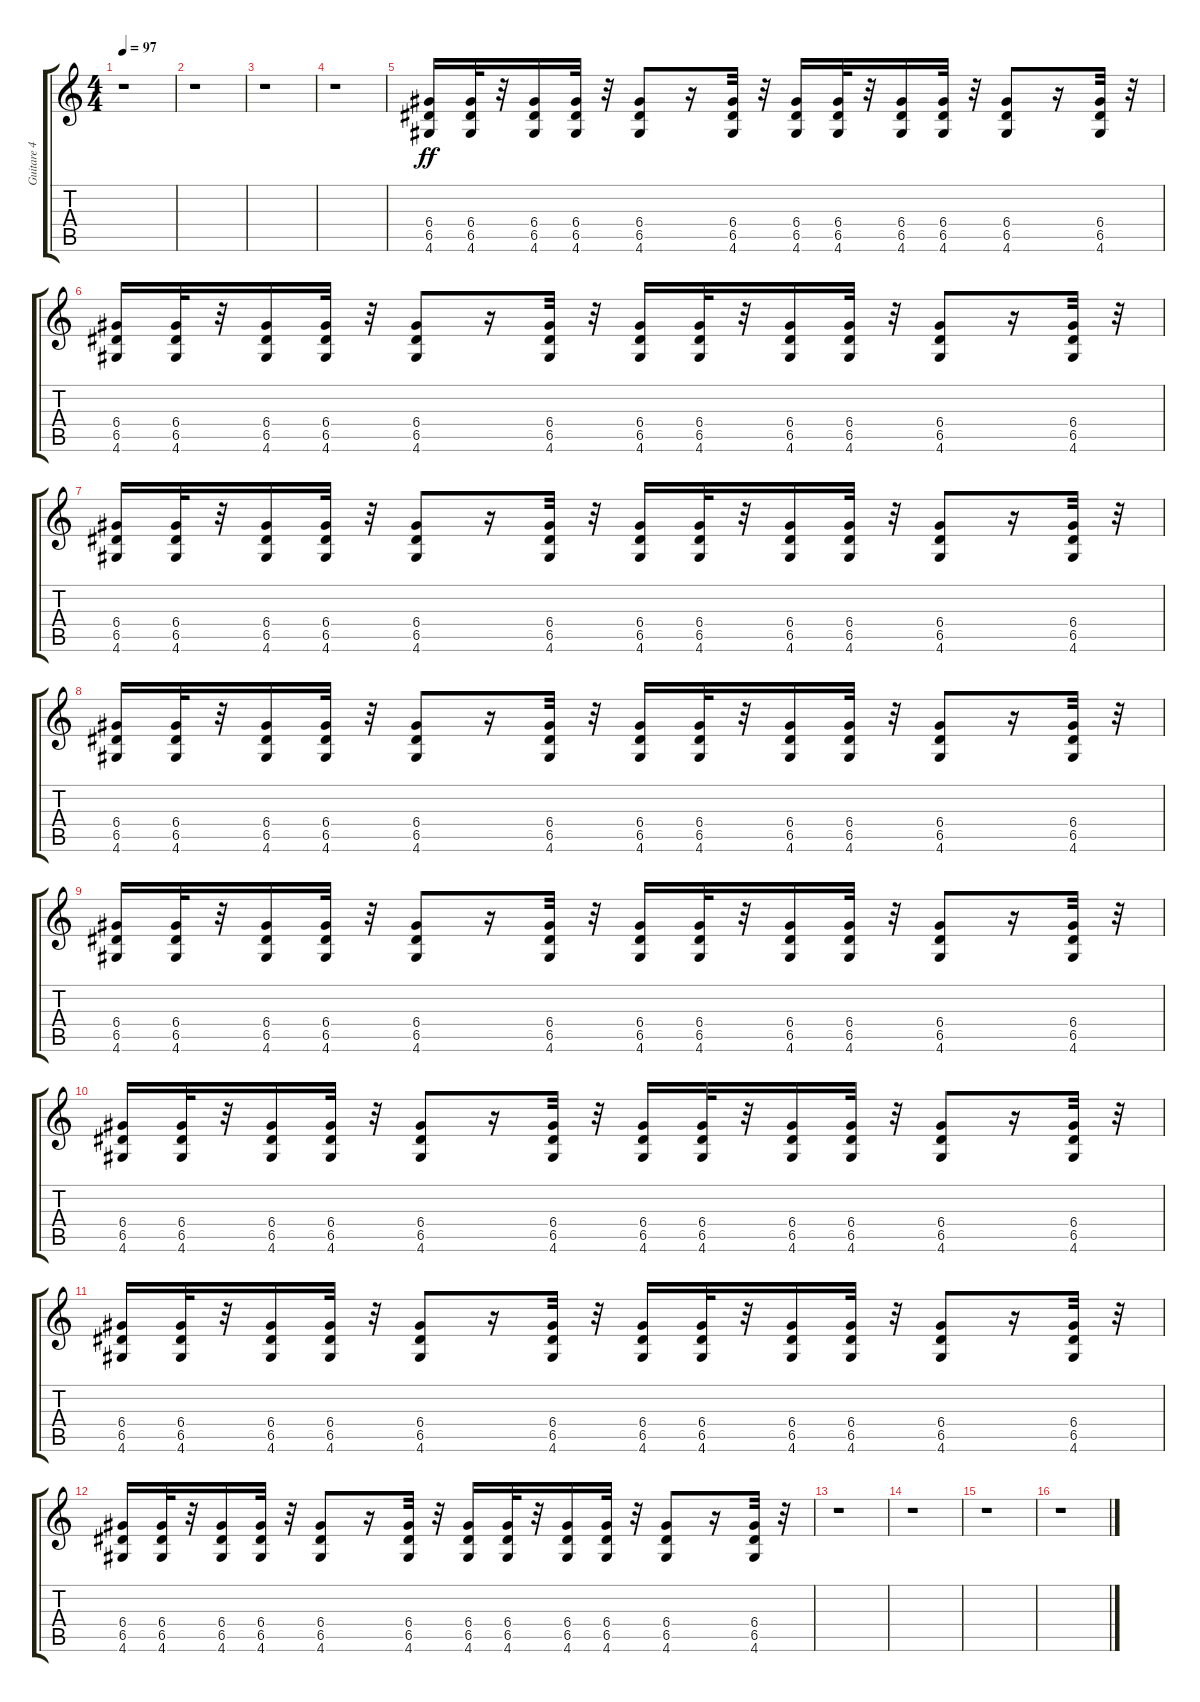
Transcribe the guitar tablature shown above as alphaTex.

\track ("Guitare 4" "Guitare 4") {instrument electricbassfinger}
\staff {score tabs}
\tuning (E4 B3 G3 D3 A2 E2) {hide}
\ts (4 4)
\tempo 97
\clef g2
\ks c
r.1{dy ff} |
r.1 |
r.1 |
r.1 |
(6.4 6.5 4.6).16 (6.4 6.5 4.6).32 r.32 (6.4 6.5 4.6).16 (6.4 6.5 4.6).32 r.32 (6.4 6.5 4.6).8 r.16 (6.4 6.5 4.6).32 r.32 (6.4 6.5 4.6).16 (6.4 6.5 4.6).32 r.32 (6.4 6.5 4.6).16 (6.4 6.5 4.6).32 r.32 (6.4 6.5 4.6).8 r.16 (6.4 6.5 4.6).32 r.32 |
(6.4 6.5 4.6).16 (6.4 6.5 4.6).32 r.32 (6.4 6.5 4.6).16 (6.4 6.5 4.6).32 r.32 (6.4 6.5 4.6).8 r.16 (6.4 6.5 4.6).32 r.32 (6.4 6.5 4.6).16 (6.4 6.5 4.6).32 r.32 (6.4 6.5 4.6).16 (6.4 6.5 4.6).32 r.32 (6.4 6.5 4.6).8 r.16 (6.4 6.5 4.6).32 r.32 |
(6.4 6.5 4.6).16 (6.4 6.5 4.6).32 r.32 (6.4 6.5 4.6).16 (6.4 6.5 4.6).32 r.32 (6.4 6.5 4.6).8 r.16 (6.4 6.5 4.6).32 r.32 (6.4 6.5 4.6).16 (6.4 6.5 4.6).32 r.32 (6.4 6.5 4.6).16 (6.4 6.5 4.6).32 r.32 (6.4 6.5 4.6).8 r.16 (6.4 6.5 4.6).32 r.32 |
(6.4 6.5 4.6).16 (6.4 6.5 4.6).32 r.32 (6.4 6.5 4.6).16 (6.4 6.5 4.6).32 r.32 (6.4 6.5 4.6).8 r.16 (6.4 6.5 4.6).32 r.32 (6.4 6.5 4.6).16 (6.4 6.5 4.6).32 r.32 (6.4 6.5 4.6).16 (6.4 6.5 4.6).32 r.32 (6.4 6.5 4.6).8 r.16 (6.4 6.5 4.6).32 r.32 |
(6.4 6.5 4.6).16 (6.4 6.5 4.6).32 r.32 (6.4 6.5 4.6).16 (6.4 6.5 4.6).32 r.32 (6.4 6.5 4.6).8 r.16 (6.4 6.5 4.6).32 r.32 (6.4 6.5 4.6).16 (6.4 6.5 4.6).32 r.32 (6.4 6.5 4.6).16 (6.4 6.5 4.6).32 r.32 (6.4 6.5 4.6).8 r.16 (6.4 6.5 4.6).32 r.32 |
(6.4 6.5 4.6).16 (6.4 6.5 4.6).32 r.32 (6.4 6.5 4.6).16 (6.4 6.5 4.6).32 r.32 (6.4 6.5 4.6).8 r.16 (6.4 6.5 4.6).32 r.32 (6.4 6.5 4.6).16 (6.4 6.5 4.6).32 r.32 (6.4 6.5 4.6).16 (6.4 6.5 4.6).32 r.32 (6.4 6.5 4.6).8 r.16 (6.4 6.5 4.6).32 r.32 |
(6.4 6.5 4.6).16 (6.4 6.5 4.6).32 r.32 (6.4 6.5 4.6).16 (6.4 6.5 4.6).32 r.32 (6.4 6.5 4.6).8 r.16 (6.4 6.5 4.6).32 r.32 (6.4 6.5 4.6).16 (6.4 6.5 4.6).32 r.32 (6.4 6.5 4.6).16 (6.4 6.5 4.6).32 r.32 (6.4 6.5 4.6).8 r.16 (6.4 6.5 4.6).32 r.32 |
(6.4 6.5 4.6).16 (6.4 6.5 4.6).32 r.32 (6.4 6.5 4.6).16 (6.4 6.5 4.6).32 r.32 (6.4 6.5 4.6).8 r.16 (6.4 6.5 4.6).32 r.32 (6.4 6.5 4.6).16 (6.4 6.5 4.6).32 r.32 (6.4 6.5 4.6).16 (6.4 6.5 4.6).32 r.32 (6.4 6.5 4.6).8 r.16 (6.4 6.5 4.6).32 r.32 |
r.1 |
r.1 |
r.1 |
r.1
